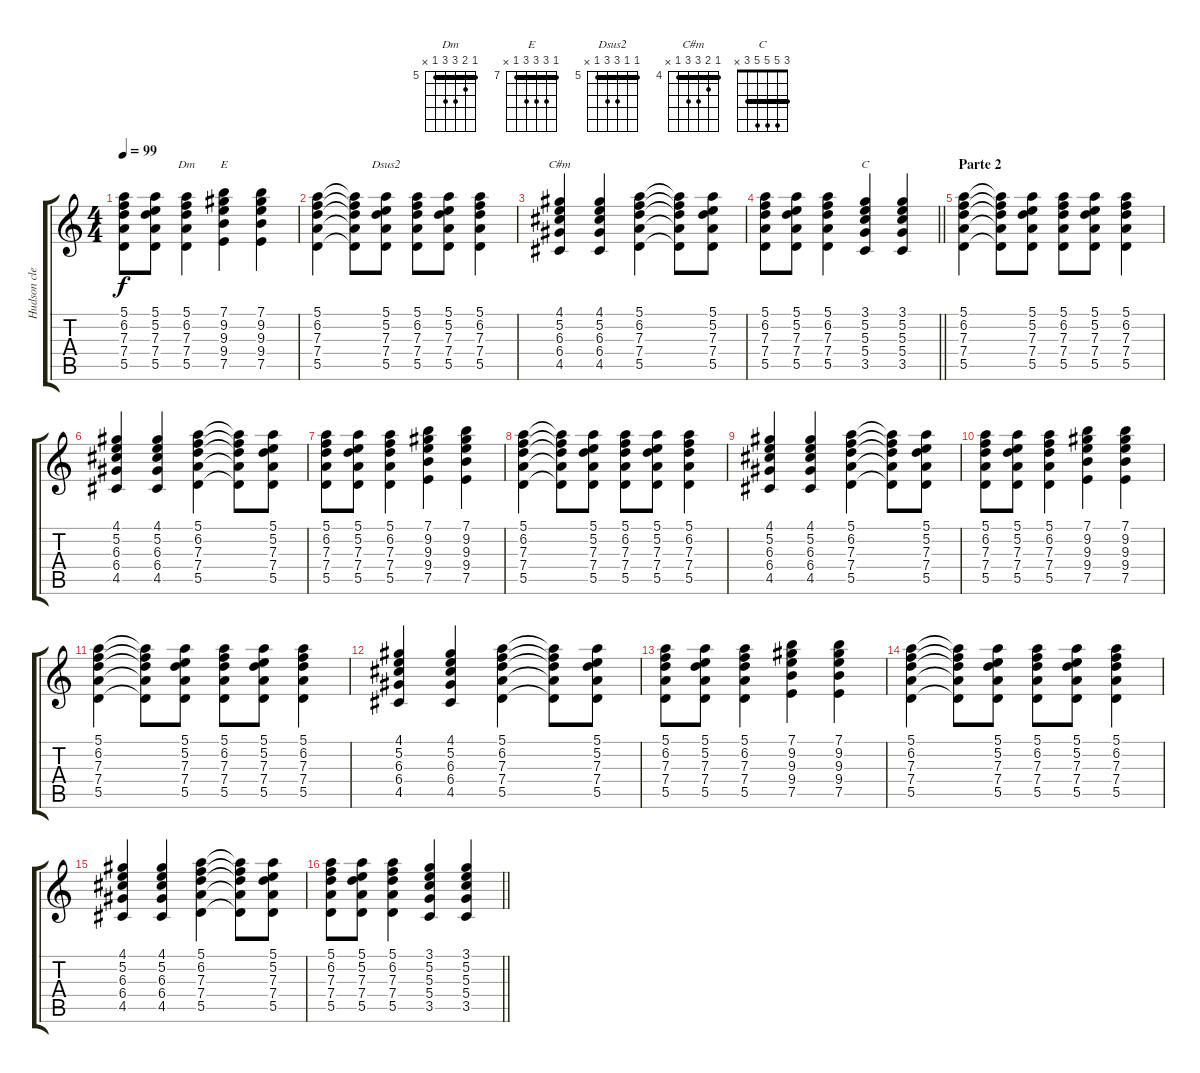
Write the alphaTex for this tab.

\track ("Hudson clean" "Hudson cle") {instrument electricguitarclean}
\staff {score tabs}
\tuning (E4 B3 G3 D3 A2 E2) {hide}
\chord ("Dm" 5 6 7 7 5 x) {firstfret 5 barre 5}
\chord ("E" 7 9 9 9 7 x) {firstfret 7 barre 7}
\chord ("Dsus2" 5 5 7 7 5 x) {firstfret 5 barre 5}
\chord ("C#m" 4 5 6 6 4 x) {firstfret 4 barre 4}
\chord ("C" 3 5 5 5 3 x) {barre 3}
\ts (4 4)
\tempo 99
\clef g2
\ks c
(5.1 6.2 7.3 7.4 5.5).8{dy f} (5.1 5.2 7.3 7.4 5.5).8 (5.1 6.2 7.3 7.4 5.5).4{ch "Dm"} (7.1 9.2 9.3 9.4 7.5).4{ch "E"} (7.1 9.2 9.3 9.4 7.5).4 |
(5.1 6.2 7.3 7.4 5.5).4 (5.1{t} 6.2{t} 7.3{t} 7.4{t} 5.5{t}).8 (5.1 5.2 7.3 7.4 5.5).8{ch "Dsus2"} (5.1 6.2 7.3 7.4 5.5).8 (5.1 5.2 7.3 7.4 5.5).8 (5.1 6.2 7.3 7.4 5.5).4 |
(4.1 5.2 6.3 6.4 4.5).4{ch "C#m"} (4.1 5.2 6.3 6.4 4.5).4 (5.1 6.2 7.3 7.4 5.5).4 (5.1{t} 6.2{t} 7.3{t} 7.4{t} 5.5{t}).8 (5.1 5.2 7.3 7.4 5.5).8 |
\barLineRight lightlight
(5.1 6.2 7.3 7.4 5.5).8 (5.1 5.2 7.3 7.4 5.5).8 (5.1 6.2 7.3 7.4 5.5).4 (3.1 5.2 5.3 5.4 3.5).4{ch "C"} (3.1 5.2 5.3 5.4 3.5).4 |
\section ("" "Parte 2")
(5.1 6.2 7.3 7.4 5.5).4 (5.1{t} 6.2{t} 7.3{t} 7.4{t} 5.5{t}).8 (5.1 5.2 7.3 7.4 5.5).8 (5.1 6.2 7.3 7.4 5.5).8 (5.1 5.2 7.3 7.4 5.5).8 (5.1 6.2 7.3 7.4 5.5).4 |
(4.1 5.2 6.3 6.4 4.5).4 (4.1 5.2 6.3 6.4 4.5).4 (5.1 6.2 7.3 7.4 5.5).4 (5.1{t} 6.2{t} 7.3{t} 7.4{t} 5.5{t}).8 (5.1 5.2 7.3 7.4 5.5).8 |
(5.1 6.2 7.3 7.4 5.5).8 (5.1 5.2 7.3 7.4 5.5).8 (5.1 6.2 7.3 7.4 5.5).4 (7.1 9.2 9.3 9.4 7.5).4 (7.1 9.2 9.3 9.4 7.5).4 |
(5.1 6.2 7.3 7.4 5.5).4 (5.1{t} 6.2{t} 7.3{t} 7.4{t} 5.5{t}).8 (5.1 5.2 7.3 7.4 5.5).8 (5.1 6.2 7.3 7.4 5.5).8 (5.1 5.2 7.3 7.4 5.5).8 (5.1 6.2 7.3 7.4 5.5).4 |
(4.1 5.2 6.3 6.4 4.5).4 (4.1 5.2 6.3 6.4 4.5).4 (5.1 6.2 7.3 7.4 5.5).4 (5.1{t} 6.2{t} 7.3{t} 7.4{t} 5.5{t}).8 (5.1 5.2 7.3 7.4 5.5).8 |
(5.1 6.2 7.3 7.4 5.5).8 (5.1 5.2 7.3 7.4 5.5).8 (5.1 6.2 7.3 7.4 5.5).4 (7.1 9.2 9.3 9.4 7.5).4 (7.1 9.2 9.3 9.4 7.5).4 |
(5.1 6.2 7.3 7.4 5.5).4 (5.1{t} 6.2{t} 7.3{t} 7.4{t} 5.5{t}).8 (5.1 5.2 7.3 7.4 5.5).8 (5.1 6.2 7.3 7.4 5.5).8 (5.1 5.2 7.3 7.4 5.5).8 (5.1 6.2 7.3 7.4 5.5).4 |
(4.1 5.2 6.3 6.4 4.5).4 (4.1 5.2 6.3 6.4 4.5).4 (5.1 6.2 7.3 7.4 5.5).4 (5.1{t} 6.2{t} 7.3{t} 7.4{t} 5.5{t}).8 (5.1 5.2 7.3 7.4 5.5).8 |
(5.1 6.2 7.3 7.4 5.5).8 (5.1 5.2 7.3 7.4 5.5).8 (5.1 6.2 7.3 7.4 5.5).4 (7.1 9.2 9.3 9.4 7.5).4 (7.1 9.2 9.3 9.4 7.5).4 |
(5.1 6.2 7.3 7.4 5.5).4 (5.1{t} 6.2{t} 7.3{t} 7.4{t} 5.5{t}).8 (5.1 5.2 7.3 7.4 5.5).8 (5.1 6.2 7.3 7.4 5.5).8 (5.1 5.2 7.3 7.4 5.5).8 (5.1 6.2 7.3 7.4 5.5).4 |
(4.1 5.2 6.3 6.4 4.5).4 (4.1 5.2 6.3 6.4 4.5).4 (5.1 6.2 7.3 7.4 5.5).4 (5.1{t} 6.2{t} 7.3{t} 7.4{t} 5.5{t}).8 (5.1 5.2 7.3 7.4 5.5).8 |
\barLineRight lightlight
(5.1 6.2 7.3 7.4 5.5).8 (5.1 5.2 7.3 7.4 5.5).8 (5.1 6.2 7.3 7.4 5.5).4 (3.1 5.2 5.3 5.4 3.5).4 (3.1 5.2 5.3 5.4 3.5).4
